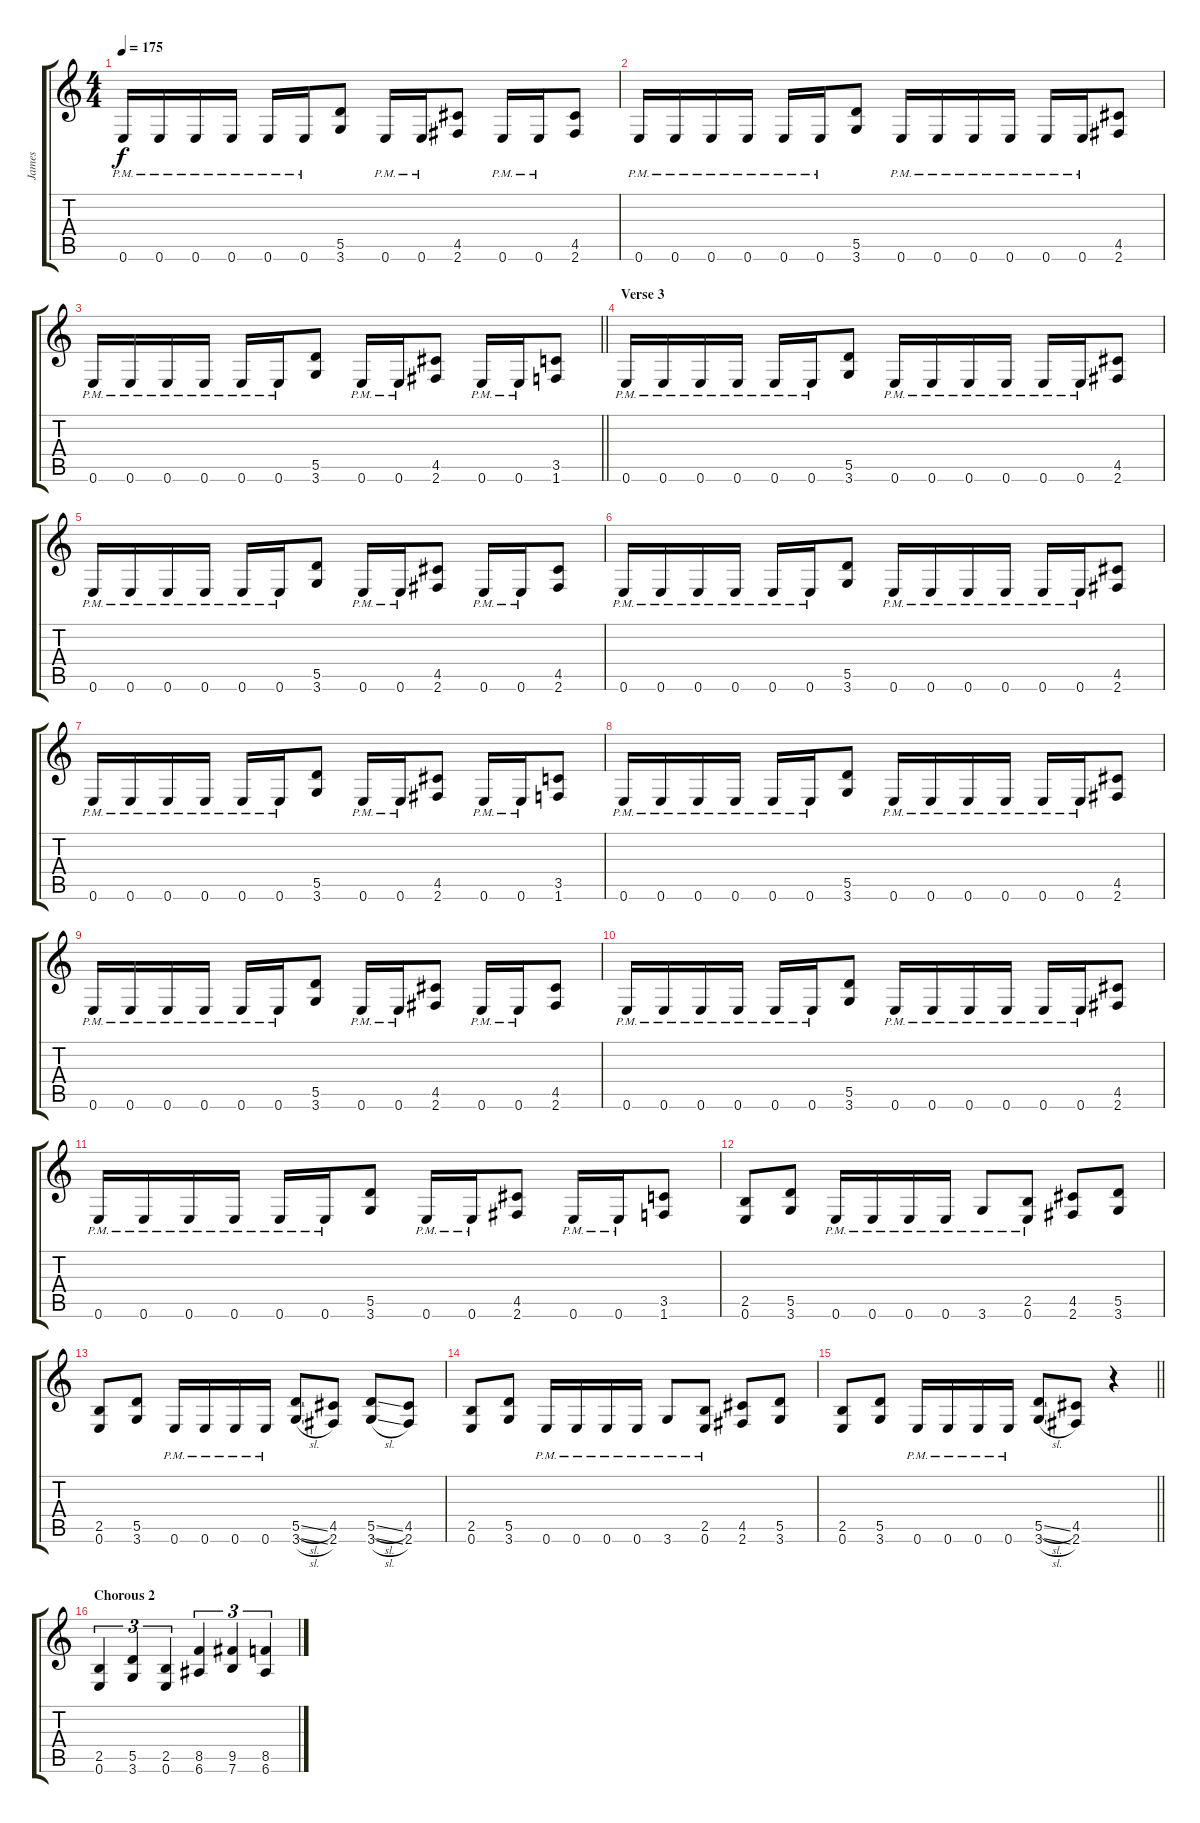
\track ("James" "James") {instrument distortionguitar}
\staff {score tabs}
\tuning (E4 B3 G3 D3 A2 E2) {hide}
\ts (4 4)
\tempo 175
\clef g2
\ks c
0.6{pm}.16{dy f} 0.6{pm}.16 0.6{pm}.16 0.6{pm}.16 0.6{pm}.16 0.6{pm}.16 (5.5 3.6).8 0.6{pm}.16 0.6{pm}.16 (4.5 2.6).8 0.6{pm}.16 0.6{pm}.16 (4.5 2.6).8 |
0.6{pm}.16 0.6{pm}.16 0.6{pm}.16 0.6{pm}.16 0.6{pm}.16 0.6{pm}.16 (5.5 3.6).8 0.6{pm}.16 0.6{pm}.16 0.6{pm}.16 0.6{pm}.16 0.6{pm}.16 0.6{pm}.16 (4.5 2.6).8 |
\barLineRight lightlight
0.6{pm}.16 0.6{pm}.16 0.6{pm}.16 0.6{pm}.16 0.6{pm}.16 0.6{pm}.16 (5.5 3.6).8 0.6{pm}.16 0.6{pm}.16 (4.5 2.6).8 0.6{pm}.16 0.6{pm}.16 (3.5 1.6).8 |
\section ("" "Verse 3")
0.6{pm}.16 0.6{pm}.16 0.6{pm}.16 0.6{pm}.16 0.6{pm}.16 0.6{pm}.16 (5.5 3.6).8 0.6{pm}.16 0.6{pm}.16 0.6{pm}.16 0.6{pm}.16 0.6{pm}.16 0.6{pm}.16 (4.5 2.6).8 |
0.6{pm}.16 0.6{pm}.16 0.6{pm}.16 0.6{pm}.16 0.6{pm}.16 0.6{pm}.16 (5.5 3.6).8 0.6{pm}.16 0.6{pm}.16 (4.5 2.6).8 0.6{pm}.16 0.6{pm}.16 (4.5 2.6).8 |
0.6{pm}.16 0.6{pm}.16 0.6{pm}.16 0.6{pm}.16 0.6{pm}.16 0.6{pm}.16 (5.5 3.6).8 0.6{pm}.16 0.6{pm}.16 0.6{pm}.16 0.6{pm}.16 0.6{pm}.16 0.6{pm}.16 (4.5 2.6).8 |
0.6{pm}.16 0.6{pm}.16 0.6{pm}.16 0.6{pm}.16 0.6{pm}.16 0.6{pm}.16 (5.5 3.6).8 0.6{pm}.16 0.6{pm}.16 (4.5 2.6).8 0.6{pm}.16 0.6{pm}.16 (3.5 1.6).8 |
0.6{pm}.16 0.6{pm}.16 0.6{pm}.16 0.6{pm}.16 0.6{pm}.16 0.6{pm}.16 (5.5 3.6).8 0.6{pm}.16 0.6{pm}.16 0.6{pm}.16 0.6{pm}.16 0.6{pm}.16 0.6{pm}.16 (4.5 2.6).8 |
0.6{pm}.16 0.6{pm}.16 0.6{pm}.16 0.6{pm}.16 0.6{pm}.16 0.6{pm}.16 (5.5 3.6).8 0.6{pm}.16 0.6{pm}.16 (4.5 2.6).8 0.6{pm}.16 0.6{pm}.16 (4.5 2.6).8 |
0.6{pm}.16 0.6{pm}.16 0.6{pm}.16 0.6{pm}.16 0.6{pm}.16 0.6{pm}.16 (5.5 3.6).8 0.6{pm}.16 0.6{pm}.16 0.6{pm}.16 0.6{pm}.16 0.6{pm}.16 0.6{pm}.16 (4.5 2.6).8 |
0.6{pm}.16 0.6{pm}.16 0.6{pm}.16 0.6{pm}.16 0.6{pm}.16 0.6{pm}.16 (5.5 3.6).8 0.6{pm}.16 0.6{pm}.16 (4.5 2.6).8 0.6{pm}.16 0.6{pm}.16 (3.5 1.6).8 |
(2.5 0.6).8 (5.5 3.6).8 0.6{pm}.16 0.6{pm}.16 0.6{pm}.16 0.6{pm}.16 3.6{pm}.8 (2.5{pm} 0.6{pm}).8 (4.5 2.6).8 (5.5 3.6).8 |
(2.5 0.6).8 (5.5 3.6).8 0.6{pm}.16 0.6{pm}.16 0.6{pm}.16 0.6{pm}.16 (5.5{sl} 3.6{sl}).8 (4.5 2.6).8 (5.5{sl} 3.6{sl}).8 (4.5 2.6).8 |
(2.5 0.6).8 (5.5 3.6).8 0.6{pm}.16 0.6{pm}.16 0.6{pm}.16 0.6{pm}.16 3.6{pm}.8 (2.5{pm} 0.6{pm}).8 (4.5 2.6).8 (5.5 3.6).8 |
\barLineRight lightlight
(2.5 0.6).8 (5.5 3.6).8 0.6{pm}.16 0.6{pm}.16 0.6{pm}.16 0.6{pm}.16 (5.5{sl} 3.6{sl}).8 (4.5 2.6).8 r.4 |
\section ("" "Chorous 2")
(2.5 0.6).4{tu (3 2)} (5.5 3.6).4{tu (3 2)} (2.5 0.6).4{tu (3 2)} (8.5 6.6).4{tu (3 2)} (9.5 7.6).4{tu (3 2)} (8.5 6.6).4{tu (3 2)}
